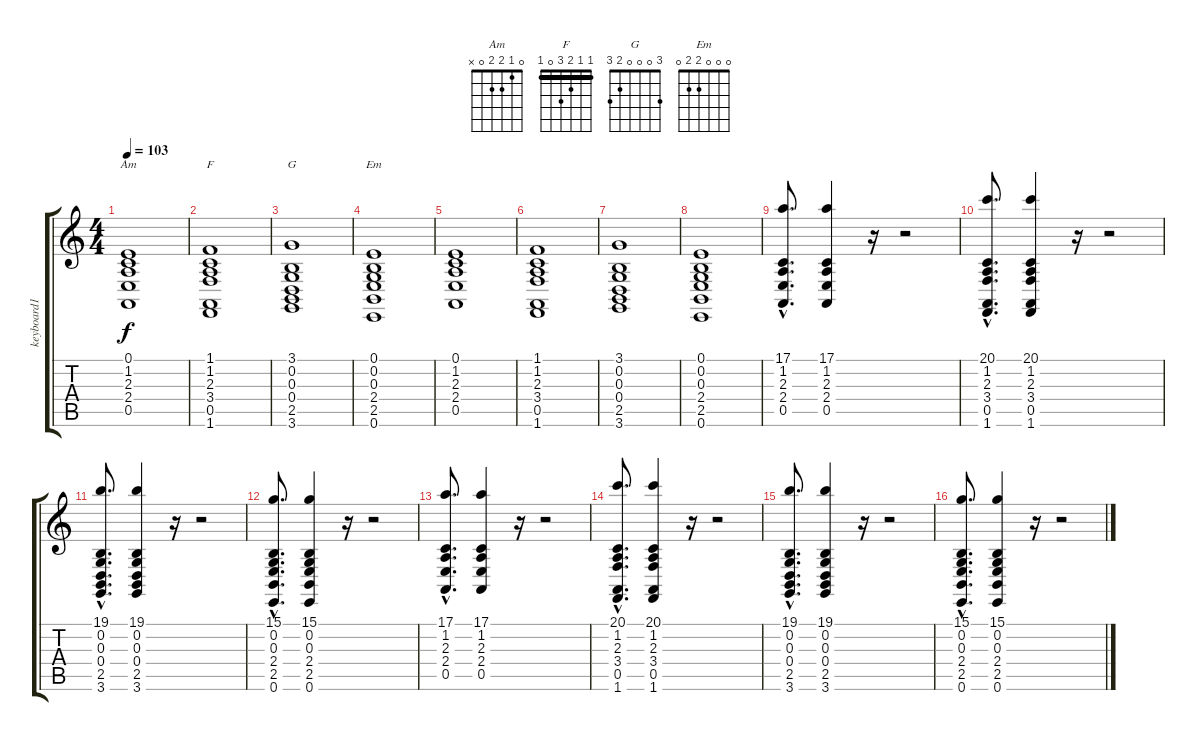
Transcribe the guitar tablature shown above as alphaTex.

\track ("keyboard1" "keyboard1") {instrument pad2warm}
\staff {score tabs}
\tuning (E4 B3 G3 D3 A2 E2) {hide}
\chord ("Am" 0 1 2 2 0 x)
\chord ("F" 1 1 2 3 0 1) {barre 1}
\chord ("G" 3 0 0 0 2 3)
\chord ("Em" 0 0 0 2 2 0)
\ts (4 4)
\tempo 103
\clef g2
\ks c
(0.1 1.2 2.3 2.4 0.5).1{ch "Am" dy f} |
(1.1 1.2 2.3 3.4 0.5 1.6).1{ch "F"} |
(3.1 0.2 0.3 0.4 2.5 3.6).1{ch "G"} |
(0.1 0.2 0.3 2.4 2.5 0.6).1{ch "Em"} |
(0.1 1.2 2.3 2.4 0.5).1 |
(1.1 1.2 2.3 3.4 0.5 1.6).1 |
(3.1 0.2 0.3 0.4 2.5 3.6).1 |
(0.1 0.2 0.3 2.4 2.5 0.6).1 |
(17.1{hac} 1.2{hac} 2.3{hac} 2.4{hac} 0.5{hac}).8{d volume 11 instrument stringensemble1} (17.1 1.2 2.3 2.4 0.5).4 r.16 r.2 |
(20.1{hac} 1.2{hac} 2.3{hac} 3.4{hac} 0.5{hac} 1.6{hac}).8{d} (20.1 1.2 2.3 3.4 0.5 1.6).4 r.16 r.2 |
(19.1{hac} 0.2{hac} 0.3{hac} 0.4{hac} 2.5{hac} 3.6{hac}).8{d} (19.1 0.2 0.3 0.4 2.5 3.6).4 r.16 r.2 |
(15.1{hac} 0.2{hac} 0.3{hac} 2.4{hac} 2.5{hac} 0.6{hac}).8{d} (15.1 0.2 0.3 2.4 2.5 0.6).4 r.16 r.2 |
(17.1{hac} 1.2{hac} 2.3{hac} 2.4{hac} 0.5{hac}).8{d} (17.1 1.2 2.3 2.4 0.5).4 r.16 r.2 |
(20.1{hac} 1.2{hac} 2.3{hac} 3.4{hac} 0.5{hac} 1.6{hac}).8{d} (20.1 1.2 2.3 3.4 0.5 1.6).4 r.16 r.2 |
(19.1{hac} 0.2{hac} 0.3{hac} 0.4{hac} 2.5{hac} 3.6{hac}).8{d} (19.1 0.2 0.3 0.4 2.5 3.6).4 r.16 r.2 |
(15.1{hac} 0.2{hac} 0.3{hac} 2.4{hac} 2.5{hac} 0.6{hac}).8{d} (15.1 0.2 0.3 2.4 2.5 0.6).4 r.16 r.2
